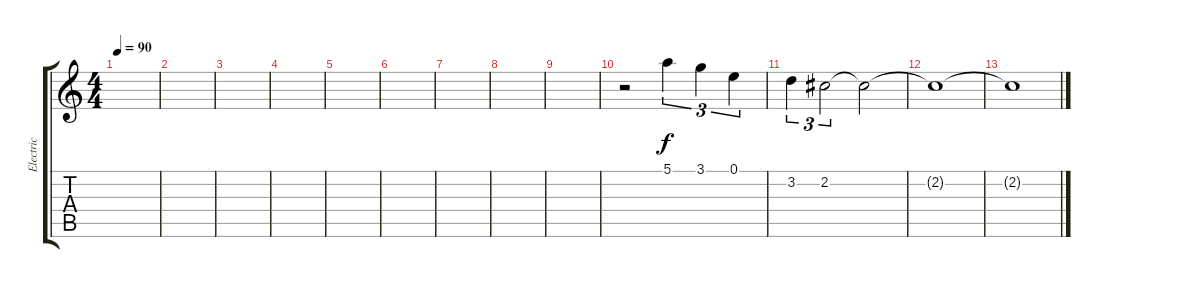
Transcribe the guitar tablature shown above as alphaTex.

\track ("Electric" "Electric") {instrument overdrivenguitar}
\staff {score tabs}
\tuning (E4 B3 G3 D3 A2 D2) {hide}
\ts (4 4)
\tempo 90
\clef g2
\ks c
|
|
|
|
|
|
|
|
|
r.2 5.1.4{tu (3 2)} 3.1.4{tu (3 2)} 0.1.4{tu (3 2)} |
3.2.4{tu (3 2)} 2.2.2{tu (3 2)} 2.2{t}.2 |
2.2{t}.1 |
2.2{t}.1
